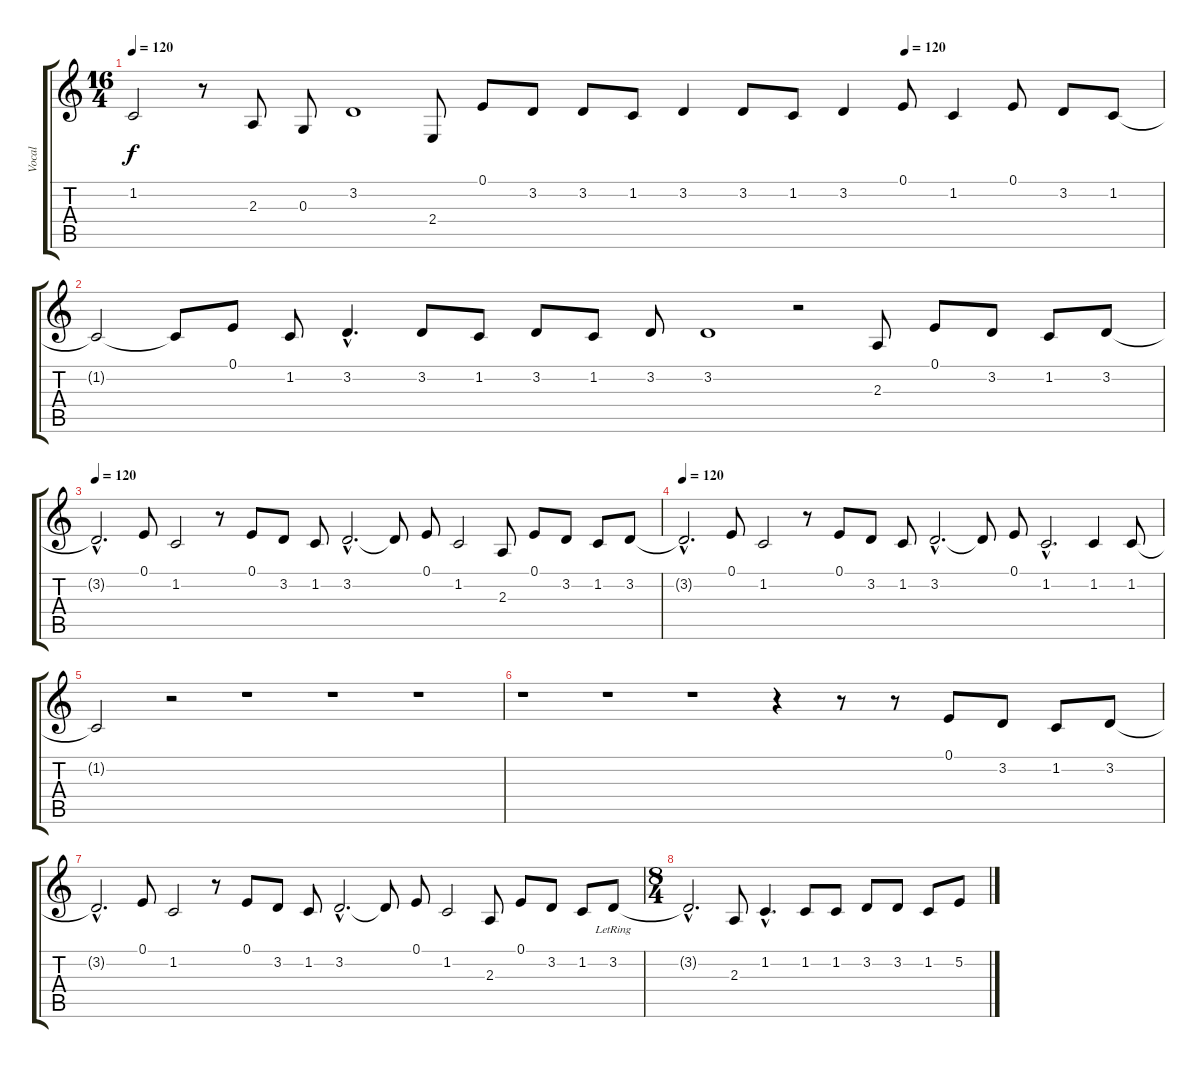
\track ("Vocal" "Vocal") {instrument electricgrandpiano}
\staff {score tabs}
\tuning (E4 B3 G3 D3 A2 E2) {hide}
\ts (16 4)
\tempo 120
\tempo (120 0.75)
\clef g2
\ks c
1.2{t}.2{dy f} r.8 2.3.8 0.3.8 3.2.1 2.4.8 0.1.8 3.2.8 3.2.8 1.2.8 3.2.4 3.2.8 1.2.8 3.2.4 0.1.8 1.2.4 0.1.8 3.2.8 1.2.8 |
1.2{t}.2 1.2{t}.8 0.1.8 1.2.8 3.2{hac}.4{d} 3.2.8 1.2.8 3.2.8 1.2.8 3.2.8 3.2.1 r.2 2.3.8 0.1.8 3.2.8 1.2.8 3.2.8 |
\tempo 115
\tempo 120
3.2{hac t}.2{d} 0.1.8 1.2.2 r.8 0.1.8 3.2.8 1.2.8 3.2{hac}.2{d} 3.2{t}.8 0.1.8 1.2.2 2.3.8 0.1.8 3.2.8 1.2.8 3.2.8 |
\tempo 115
\tempo 120
3.2{hac t}.2{d} 0.1.8 1.2.2 r.8 0.1.8 3.2.8 1.2.8 3.2{hac}.2{d} 3.2{t}.8 0.1.8 1.2{hac}.2{d} 1.2.4 1.2.8 |
1.2{t}.2 r.2 r.1 r.1 r.1 |
r.1 r.1 r.1 r.4 r.8 r.8 0.1.8 3.2.8 1.2.8 3.2.8 |
3.2{hac t}.2{d} 0.1.8 1.2.2 r.8 0.1.8 3.2.8 1.2.8 3.2{hac}.2{d} 3.2{t}.8 0.1.8 1.2.2 2.3.8 0.1.8 3.2.8 1.2.8 3.2{lr}.8 |
\ts (8 4)
3.2{hac t}.2{d} 2.3.8 1.2{hac}.4{d} 1.2.8 1.2.8 3.2.8 3.2.8 1.2.8 5.2.8
